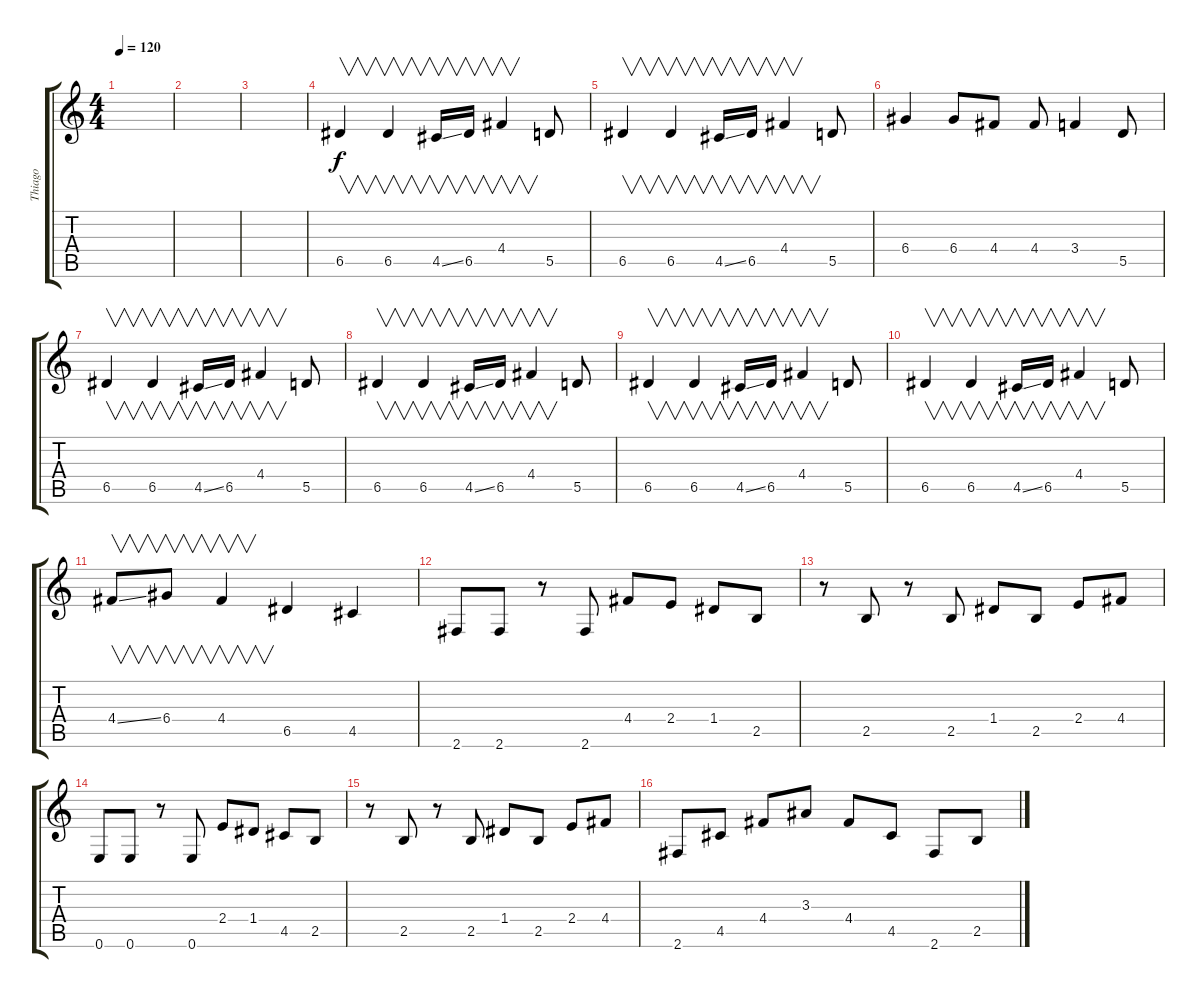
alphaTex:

\track ("Thiago" "Thiago") {instrument overdrivenguitar}
\staff {score tabs}
\tuning (E4 B3 G3 D3 A2 E2) {hide}
\ts (4 4)
\tempo 120
\clef g2
\ks c
|
|
|
6.5.4{v} 6.5.4{v} 4.5{ss}.16{v} 6.5.16{v} 4.4.4{v} 5.5.8 |
6.5.4{v} 6.5.4{v} 4.5{ss}.16{v} 6.5.16{v} 4.4.4{v} 5.5.8 |
6.4.4 6.4.8 4.4.8 4.4.8 3.4.4 5.5.8 |
6.5.4{v} 6.5.4{v} 4.5{ss}.16{v} 6.5.16{v} 4.4.4{v} 5.5.8 |
6.5.4{v} 6.5.4{v} 4.5{ss}.16{v} 6.5.16{v} 4.4.4{v} 5.5.8 |
6.5.4{v} 6.5.4{v} 4.5{ss}.16{v} 6.5.16{v} 4.4.4{v} 5.5.8 |
6.5.4{v} 6.5.4{v} 4.5{ss}.16{v} 6.5.16{v} 4.4.4{v} 5.5.8 |
4.4{ss}.8{v} 6.4.8{v} 4.4.4{v} 6.5.4 4.5.4 |
2.6.8 2.6.8 r.8 2.6.8 4.4.8 2.4.8 1.4.8 2.5.8 |
r.8 2.5.8 r.8 2.5.8 1.4.8 2.5.8 2.4.8 4.4.8 |
0.6.8 0.6.8 r.8 0.6.8 2.4.8 1.4.8 4.5.8 2.5.8 |
r.8 2.5.8 r.8 2.5.8 1.4.8 2.5.8 2.4.8 4.4.8 |
2.6.8 4.5.8 4.4.8 3.3.8 4.4.8 4.5.8 2.6.8 2.5.8
